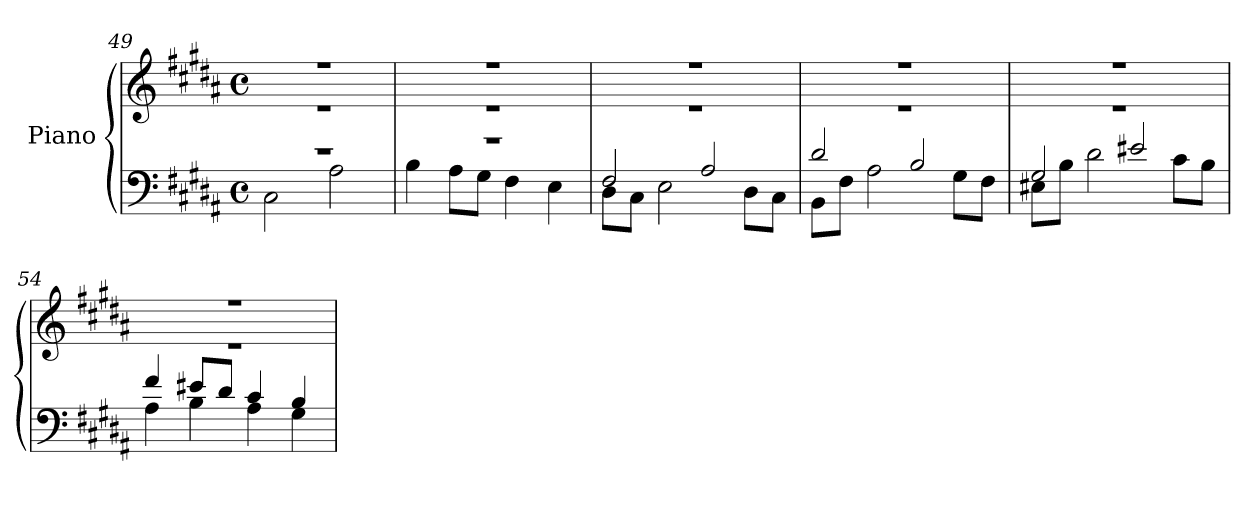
**kern	**kern
*part1	*part1
*staff2	*staff1
*I"Piano	*
*clefF4	*clefG2
*k[f#c#g#d#a#]	*k[f#c#g#d#a#]
*B:	*B:
*M4/4	*M4/4
*met(c)	*met(c)
=49	=49
*^	*^
1r	2C#\	1r	1r
.	2A#\	.	.
=50	=50	=50	=50
1r	4B\	1r	1r
.	8A#\L	.	.
.	8G#\J	.	.
.	4F#\	.	.
.	4E\	.	.
=51	=51	=51	=51
2F#/	8D#\L	1r	1r
.	8C#\J	.	.
.	2E\	.	.
2A#/	.	.	.
.	8D#\L	.	.
.	8C#\J	.	.
=52	=52	=52	=52
2d#/	8BB\L	1r	1r
.	8F#\J	.	.
.	2A#\	.	.
2B/	.	.	.
.	8G#\L	.	.
.	8F#\J	.	.
!!LO:LB:g=z	!!
=53	=53	=53	=53
2G#/	8E#X\L	1r	1r
.	8B\J	.	.
.	2d#\	.	.
2e#X/	.	.	.
.	8c#\L	.	.
.	8B\J	.	.
=54	=54	=54	=54
4f#/	4A#\	1r	1r
8e#XL	4B\	.	.
8d#J	.	.	.
4c#/	4A#\	.	.
4B/	4G#\	.	.
*v	*v	*	*
*	*v	*v
=	=
*-	*-
